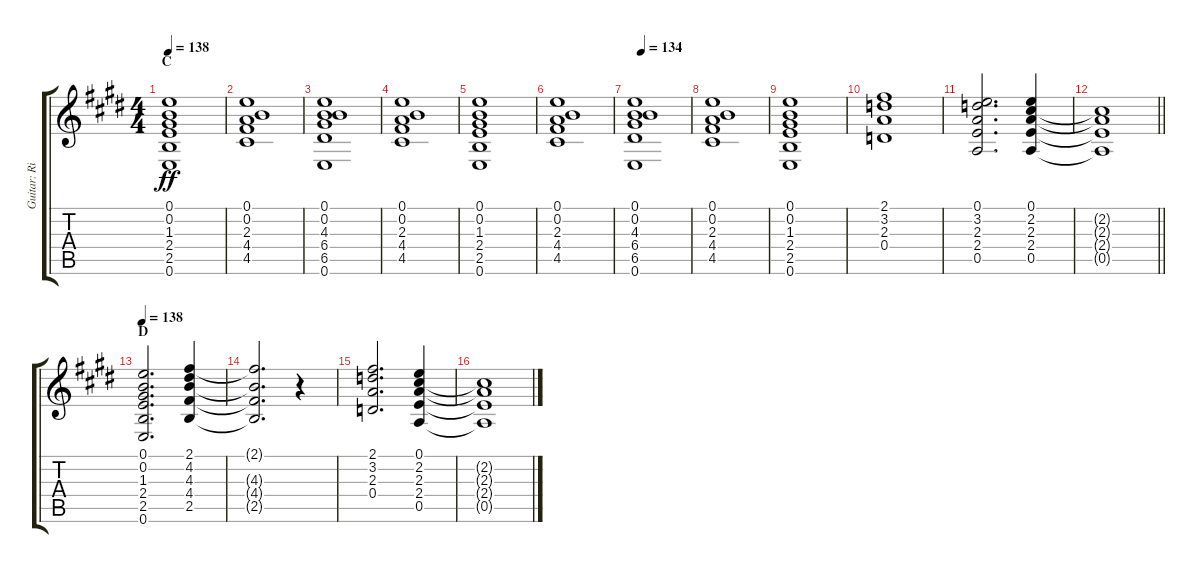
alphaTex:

\track ("Guitar: Rik" "Guitar: Ri") {instrument electricguitarclean}
\staff {score tabs}
\tuning (E4 B3 G3 D3 A2 E2) {hide}
\ts (4 4)
\section ("" "C")
\tempo 138
\clef g2
\ks e
(0.1 0.2 1.3 2.4 2.5 0.6).1{dy ff} |
(0.1 0.2 2.3 4.4 4.5).1 |
(0.1 0.2 4.3 6.4 6.5 0.6).1 |
(0.1 0.2 2.3 4.4 4.5).1 |
(0.1 0.2 1.3 2.4 2.5 0.6).1 |
(0.1 0.2 2.3 4.4 4.5).1 |
\tempo 134
(0.1 0.2 4.3 6.4 6.5 0.6).1 |
(0.1 0.2 2.3 4.4 4.5).1 |
(0.1 0.2 1.3 2.4 2.5 0.6).1 |
(2.1 3.2 2.3 0.4).1 |
(0.1 3.2 2.3 2.4 0.5).2{d} (0.1 2.2 2.3 2.4 0.5).4 |
\barLineRight lightlight
(2.2{t} 2.3{t} 2.4{t} 0.5{t}).1 |
\section ("" "D")
\tempo 138
(0.1 0.2 1.3 2.4 2.5 0.6).2{d} (2.1 4.2 4.3 4.4 2.5).4 |
(2.1{t} 4.3{t} 4.4{t} 2.5{t}).2{d} r.4 |
(2.1 3.2 2.3 0.4).2{d} (0.1 2.2 2.3 2.4 0.5).4 |
(2.2{t} 2.3{t} 2.4{t} 0.5{t}).1
